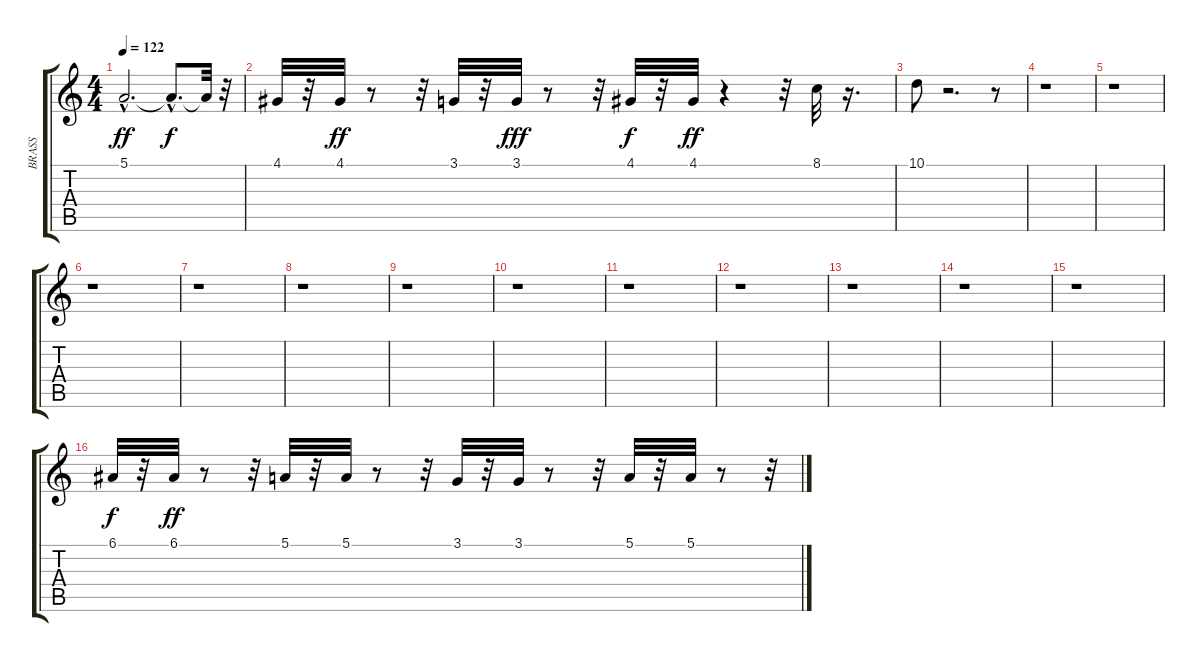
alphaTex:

\track ("BRASS" "BRASS") {instrument brasssection}
\staff {score tabs}
\tuning (E4 B3 G3 D3 A2 E2) {hide}
\ts (4 4)
\tempo 122
\clef g2
\ks c
5.1{hac}.2{d dy ff} 5.1{hac t}.8{d dy f} 5.1{t}.32 r.32 |
4.1.32 r.32 4.1.32{dy ff} r.8 r.32 3.1.32 r.32 3.1.32{dy fff} r.8 r.32 4.1.32{dy f} r.32 4.1.32{dy ff} r.4 r.32 8.1.32 r.16{d} |
10.1.8 r.2{d} r.8 |
r.1 |
r.1 |
r.1 |
r.1 |
r.1 |
r.1 |
r.1 |
r.1 |
r.1 |
r.1 |
r.1 |
r.1 |
6.1.32{dy f} r.32 6.1.32{dy ff} r.8 r.32 5.1.32 r.32 5.1.32 r.8 r.32 3.1.32 r.32 3.1.32 r.8 r.32 5.1.32 r.32 5.1.32 r.8 r.32
